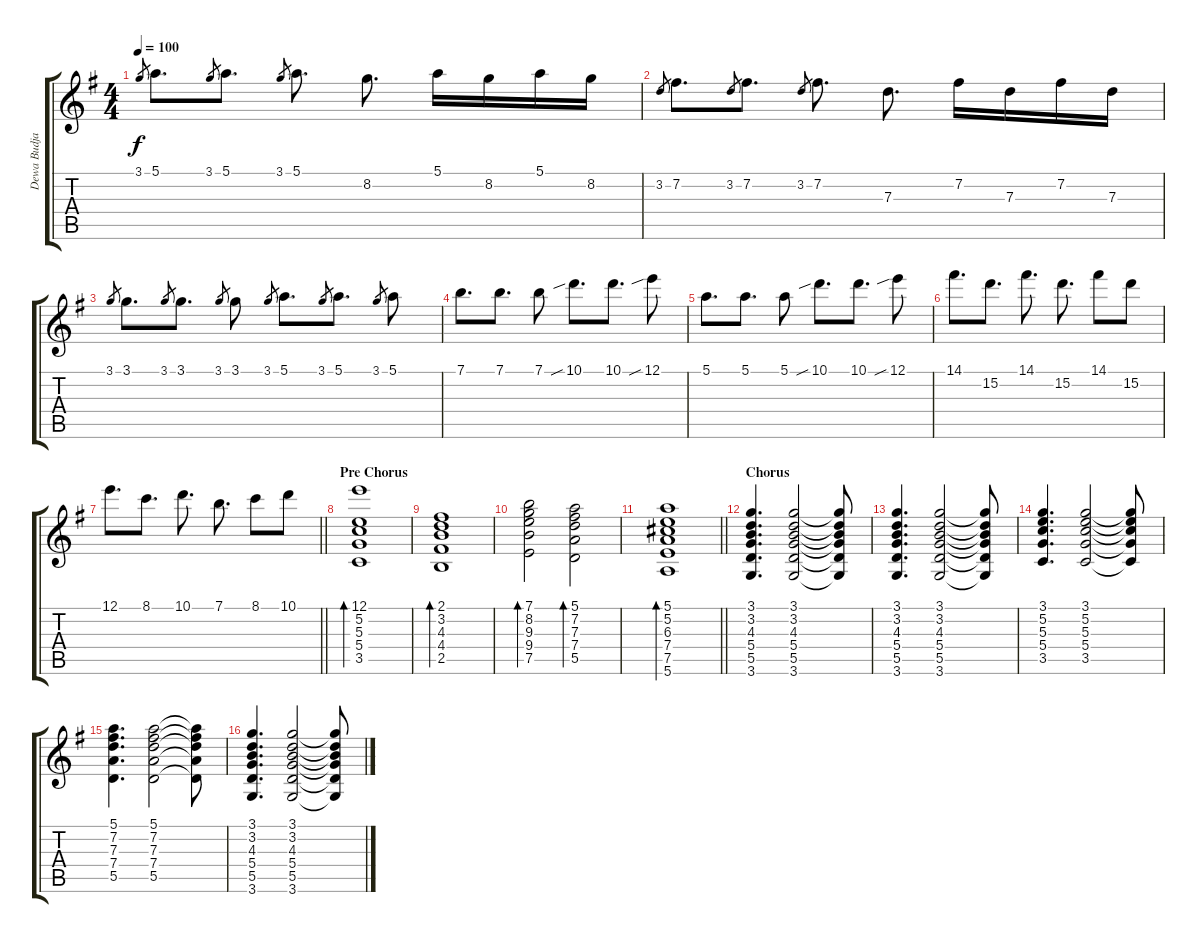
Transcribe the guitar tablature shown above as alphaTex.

\track ("Dewa Budjana" "Dewa Budja") {instrument electricguitarjazz}
\staff {score tabs}
\tuning (E4 B3 G3 D3 A2 E2) {hide}
\ts (4 4)
\tempo 100
\clef g2
\ks g
3.1.8{gr dy f} 5.1.8{d} 3.1.8{gr} 5.1.8{d} 3.1.8{gr} 5.1.8{d} 8.2.8{d} 5.1.16 8.2.16 5.1.16 8.2.16 |
3.2.8{gr} 7.2.8{d} 3.2.8{gr} 7.2.8{d} 3.2.8{gr} 7.2.8{d} 7.3.8{d} 7.2.16 7.3.16 7.2.16 7.3.16 |
3.1.8{gr} 3.1.8{d} 3.1.8{gr} 3.1.8{d} 3.1.8{gr} 3.1.8 3.1.8{gr} 5.1.8{d} 3.1.8{gr} 5.1.8{d} 3.1.8{gr} 5.1.8 |
7.1.8{d} 7.1.8{d} 7.1.8 10.1{sib}.8{d} 10.1.8{d} 12.1{sib}.8 |
5.1.8{d} 5.1.8{d} 5.1.8 10.1{sib}.8{d} 10.1.8{d} 12.1{sib}.8 |
14.1.8{d} 15.2.8{d} 14.1.8{d} 15.2.8{d} 14.1.8 15.2.8 |
\barLineRight lightlight
12.1.8{d} 8.1.8{d} 10.1.8{d} 7.1.8{d} 8.1.8 10.1.8 |
\section ("" "Pre Chorus")
(12.1 5.2 5.3 5.4 3.5).1{bd 120 volume 12} |
(2.1 3.2 4.3 4.4 2.5).1{bd 120} |
(7.1 8.2 9.3 9.4 7.5).2{bd 120} (5.1 7.2 7.3 7.4 5.5).2{bd 120} |
\barLineRight lightlight
(5.1 5.2 6.3 7.4 7.5 5.6).1{bd 120} |
\section ("" "Chorus")
(3.1 3.2 4.3 5.4 5.5 3.6).4{d volume 10} (3.1 3.2 4.3 5.4 5.5 3.6).2 (3.1{t} 3.2{t} 4.3{t} 5.4{t} 5.5{t} 3.6{t}).8 |
(3.1 3.2 4.3 5.4 5.5 3.6).4{d} (3.1 3.2 4.3 5.4 5.5 3.6).2 (3.1{t} 3.2{t} 4.3{t} 5.4{t} 5.5{t} 3.6{t}).8 |
(3.1 5.2 5.3 5.4 3.5).4{d} (3.1 5.2 5.3 5.4 3.5).2 (3.1{t} 5.2{t} 5.3{t} 5.4{t} 3.5{t}).8 |
(5.1 7.2 7.3 7.4 5.5).4{d} (5.1 7.2 7.3 7.4 5.5).2 (5.1{t} 7.2{t} 7.3{t} 7.4{t} 5.5{t}).8 |
(3.1 3.2 4.3 5.4 5.5 3.6).4{d} (3.1 3.2 4.3 5.4 5.5 3.6).2 (3.1{t} 3.2{t} 4.3{t} 5.4{t} 5.5{t} 3.6{t}).8
